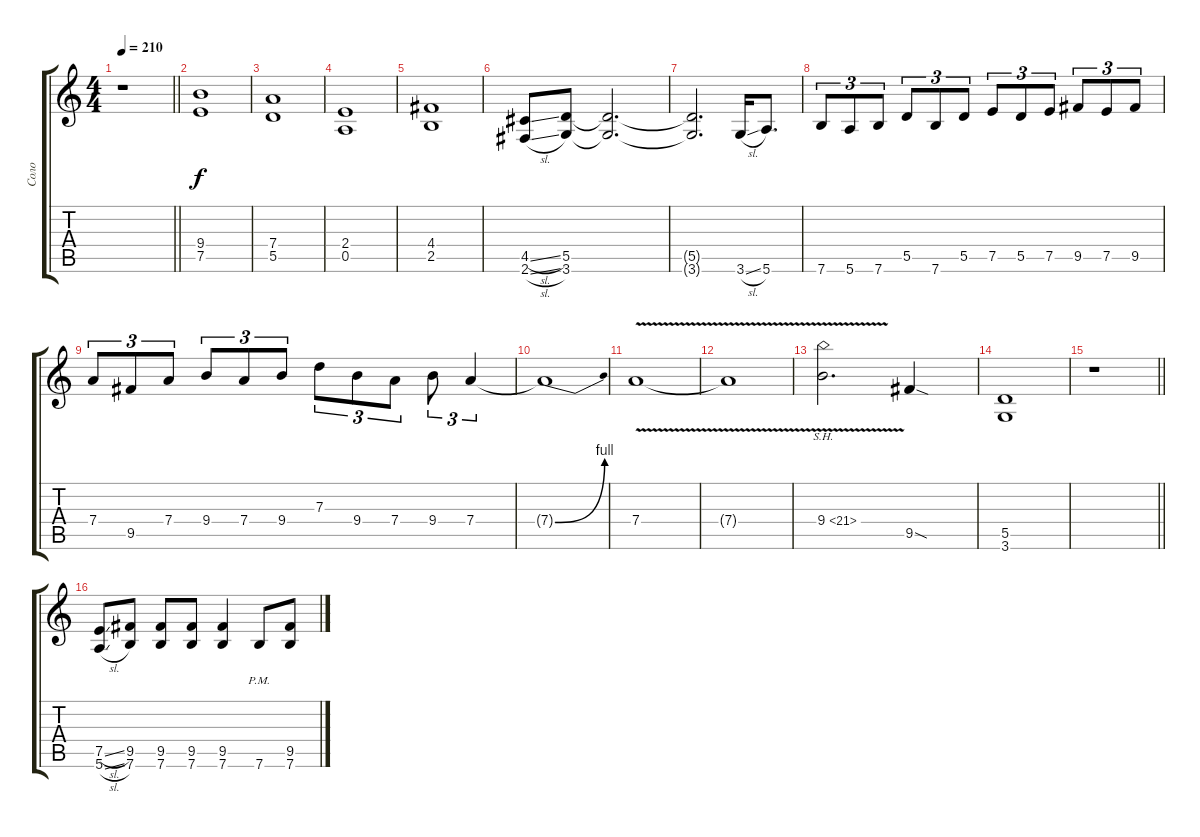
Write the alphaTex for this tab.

\track ("Соло" "Соло") {instrument distortionguitar}
\staff {score tabs}
\tuning (E4 B3 G3 D3 A2 E2) {hide}
\ts (4 4)
\tempo 210
\clef g2
\barLineRight lightlight
\ks c
r.1{dy f} |
\section ("" "")
(9.4 7.5).1 |
(7.4 5.5).1 |
(2.4 0.5).1 |
(4.4 2.5).1 |
(4.5{sl} 2.6{sl}).8 (5.5 3.6).8 (5.5{t} 3.6{t}).2{d} |
(5.5{t} 3.6{t}).2{d} 3.6{sl}.16 5.6.8{d} |
7.6.8{tu (3 2)} 5.6.8{tu (3 2)} 7.6.8{tu (3 2)} 5.5.8{tu (3 2)} 7.6.8{tu (3 2)} 5.5.8{tu (3 2)} 7.5.8{tu (3 2)} 5.5.8{tu (3 2)} 7.5.8{tu (3 2)} 9.5.8{tu (3 2)} 7.5.8{tu (3 2)} 9.5.8{tu (3 2)} |
7.4.8{tu (3 2)} 9.5.8{tu (3 2)} 7.4.8{tu (3 2)} 9.4.8{tu (3 2)} 7.4.8{tu (3 2)} 9.4.8{tu (3 2)} 7.3.8{tu (3 2)} 9.4.8{tu (3 2)} 7.4.8{tu (3 2)} 9.4.8{tu (3 2)} 7.4.4{tu (3 2)} |
7.4{be (bend 0 0 60 4) t}.1 |
7.4{v}.1 |
7.4{t}.1 |
9.4{sh 12 v}.2{d} 9.5{sod}.4 |
(5.5 3.6).1 |
\barLineRight lightlight
r.1 |
\section ("" "")
(7.5{sl} 5.6{sl}).8{balance 4} (9.5 7.6).8 (9.5 7.6).8 (9.5 7.6).8 (9.5 7.6).4 7.6{pm}.8 (9.5 7.6).8
